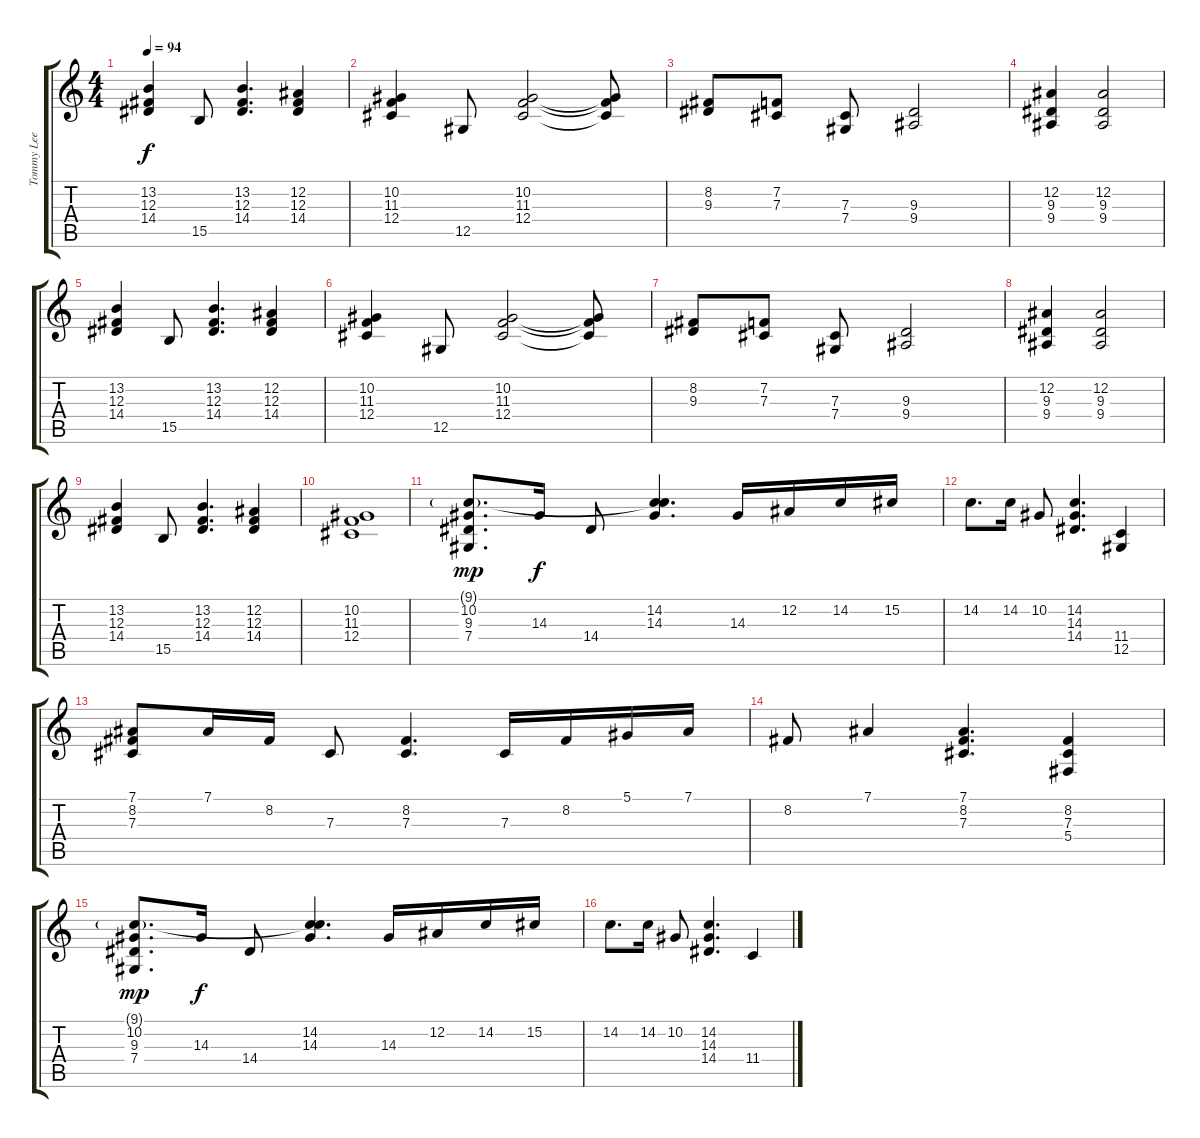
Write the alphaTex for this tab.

\track ("Tommy Lee" "Tommy Lee") {instrument pad1newage}
\staff {score tabs}
\tuning (Eb4 Bb3 Gb3 Db3 Ab2 Eb2) {hide}
\ts (4 4)
\tempo 94
\clef g2
\ks c
(13.2 12.3 14.4).4{dy f} 15.5.8 (13.2 12.3 14.4).4{d} (12.2 12.3 14.4).4 |
(10.2 11.3 12.4).4 12.5.8 (10.2 11.3 12.4).2 (10.2{t} 11.3{t} 12.4{t}).8 |
(8.2 9.3).8 (7.2 7.3).8 (7.3 7.4).8 (9.3 9.4).2 |
(12.2 9.3 9.4).4 (12.2 9.3 9.4).2 |
(13.2 12.3 14.4).4 15.5.8 (13.2 12.3 14.4).4{d} (12.2 12.3 14.4).4 |
(10.2 11.3 12.4).4 12.5.8 (10.2 11.3 12.4).2 (10.2{t} 11.3{t} 12.4{t}).8 |
(8.2 9.3).8 (7.2 7.3).8 (7.3 7.4).8 (9.3 9.4).2 |
(12.2 9.3 9.4).4 (12.2 9.3 9.4).2 |
(13.2 12.3 14.4).4 15.5.8 (13.2 12.3 14.4).4{d} (12.2 12.3 14.4).4 |
(10.2 11.3 12.4).1 |
(9.1{g} 10.2 9.3 7.4).8{d dy mp} 14.3.16{dy f} 14.4.8 (9.1{t} 14.2 14.3).4{d} 14.3.16 12.2.16 14.2.16 15.2.16 |
14.2.8{d} 14.2.16 10.2.8 (14.2 14.3 14.4).4{d} (11.4 12.5).4 |
(7.1 8.2 7.3).8 7.1.16 8.2.16 7.3.8 (8.2 7.3).4{d} 7.3.16 8.2.16 5.1.16 7.1.16 |
8.2.8 7.1.4 (7.1 8.2 7.3).4{d} (8.2 7.3 5.4).4 |
(9.1{g} 10.2 9.3 7.4).8{d dy mp} 14.3.16{dy f} 14.4.8 (9.1{t} 14.2 14.3).4{d} 14.3.16 12.2.16 14.2.16 15.2.16 |
14.2.8{d} 14.2.16 10.2.8 (14.2 14.3 14.4).4{d} 11.4.4
